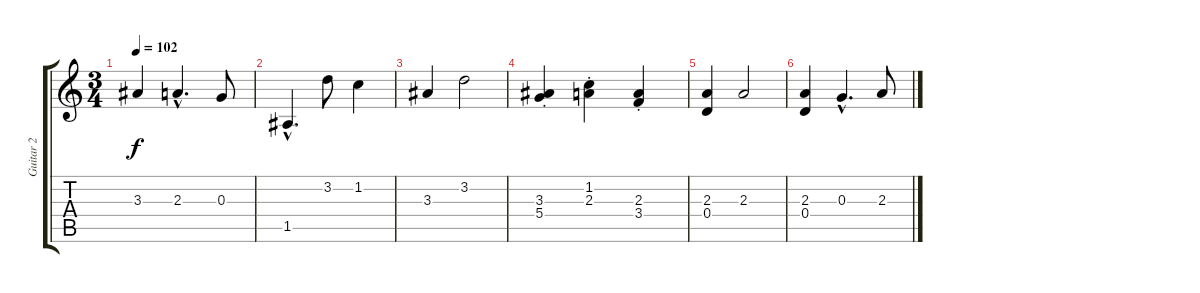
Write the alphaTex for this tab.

\track ("Guitar 2" "Guitar 2") {instrument acousticguitarsteel}
\staff {score tabs}
\tuning (E4 B3 G3 D3 A2 E2) {hide}
\ts (3 4)
\tempo 102
\clef g2
\ks c
3.3.4{dy f} 2.3{hac}.4{d} 0.3.8 |
1.5{hac}.4{d} 3.2.8 1.2.4 |
3.3.4 3.2.2 |
(3.3{st} 5.4{st}).4 (1.2{st} 2.3{st}).4 (2.3{st} 3.4{st}).4 |
(2.3 0.4).4 2.3.2 |
(2.3 0.4).4 0.3{hac}.4{d} 2.3.8
